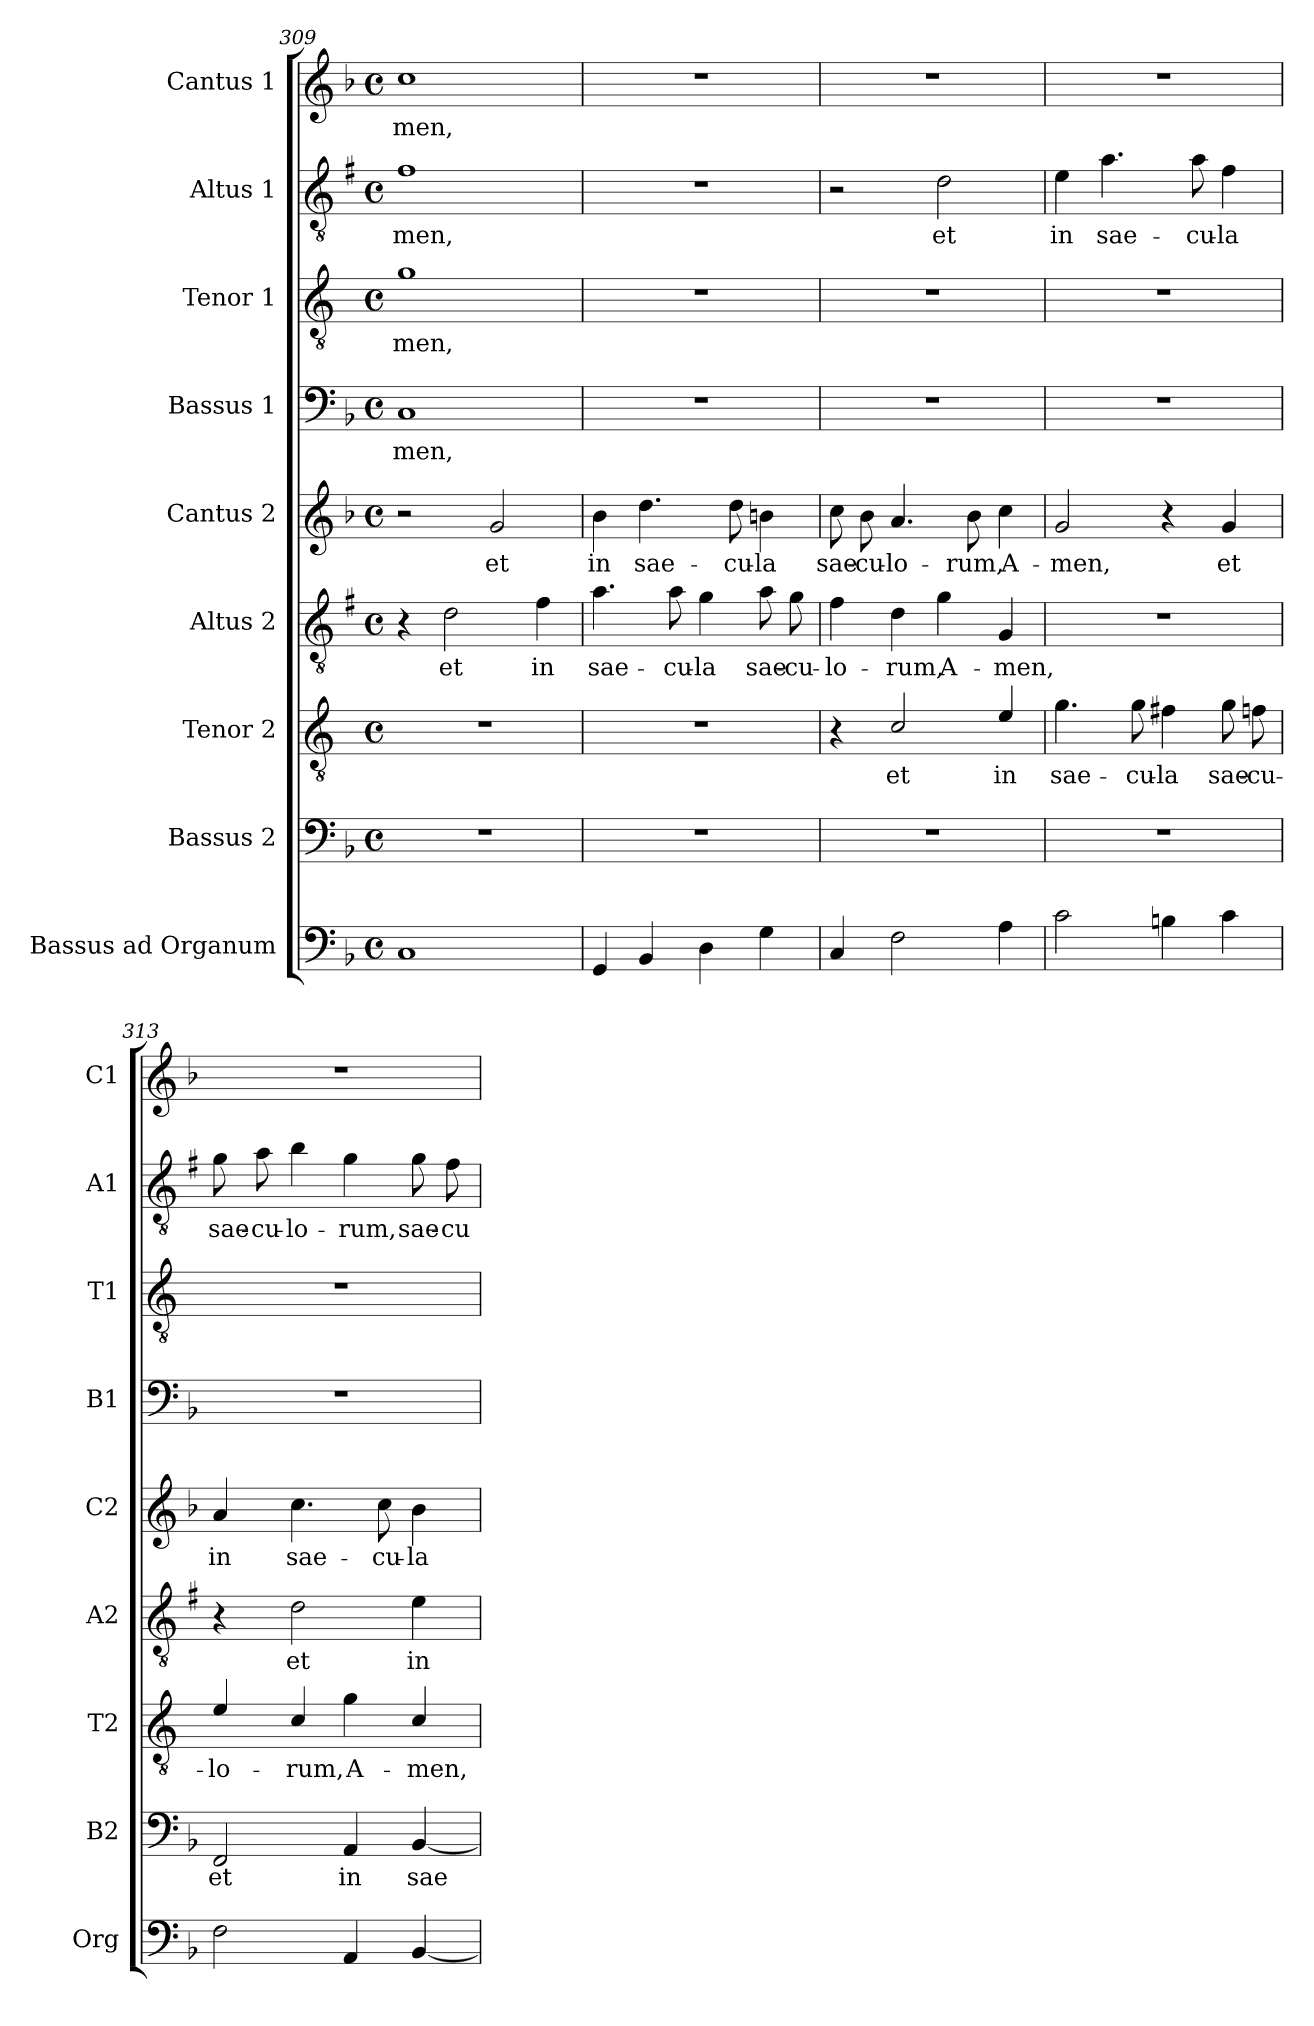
**kern	**kern	**text	**kern	**text	**kern	**text	**kern	**text	**kern	**text	**kern	**text	**kern	**text	**kern	**text
*part9	*part8	*part8	*part7	*part7	*part6	*part6	*part5	*part5	*part4	*part4	*part3	*part3	*part2	*part2	*part1	*part1
*staff9	*staff8	*staff8	*staff7	*staff7	*staff6	*staff6	*staff5	*staff5	*staff4	*staff4	*staff3	*staff3	*staff2	*staff2	*staff1	*staff1
*I"Bassus ad Organum	*I"Bassus 2	*	*I"Tenor 2	*	*I"Altus 2	*	*I"Cantus 2	*	*I"Bassus 1	*	*I"Tenor 1	*	*I"Altus 1	*	*I"Cantus 1	*
*I'Org	*I'B2	*	*I'T2	*	*I'A2	*	*I'C2	*	*I'B1	*	*I'T1	*	*I'A1	*	*I'C1	*
*clefF4	*clefF4	*	*clefGv2	*	*clefGv2	*	*clefG2	*	*clefF4	*	*clefGv2	*	*clefGv2	*	*clefG2	*
*	*	*	*ITrd4c7	*	*ITrd1c2	*	*	*	*	*	*ITrd4c7	*	*ITrd1c2	*	*	*
*k[b-]	*k[b-]	*	*k[b-]	*	*k[b-]	*	*k[b-]	*	*k[b-]	*	*k[b-]	*	*k[b-]	*	*k[b-]	*
*F:	*F:	*	*F:	*	*F:	*	*F:	*	*F:	*	*F:	*	*F:	*	*F:	*
*M4/4	*M4/4	*	*M4/4	*	*M4/4	*	*M4/4	*	*M4/4	*	*M4/4	*	*M4/4	*	*M4/4	*
*met(c)	*met(c)	*	*met(c)	*	*met(c)	*	*met(c)	*	*met(c)	*	*met(c)	*	*met(c)	*	*met(c)	*
=309	=309	=309	=309	=309	=309	=309	=309	=309	=309	=309	=309	=309	=309	=309	=309	=309
!	!	!	!	!	!	!	!	!	!	!LO:LY:b	!	!LO:LY:b	!	!LO:LY:b	!	!LO:LY:b
1C	1r	.	1r	.	4r	.	2r	.	1C	-men,	1c	-men,	1e	-men,	1cc	-men,
!	!	!	!	!	!	!LO:LY:b	!	!	!	!	!	!	!	!	!	!
.	.	.	.	.	2c\	et	.	.	.	.	.	.	.	.	.	.
!	!	!	!	!	!	!	!	!LO:LY:b	!	!	!	!	!	!	!	!
.	.	.	.	.	.	.	2g/	et	.	.	.	.	.	.	.	.
!	!	!	!	!	!	!LO:LY:b	!	!	!	!	!	!	!	!	!	!
.	.	.	.	.	4e\	in	.	.	.	.	.	.	.	.	.	.
=310	=310	=310	=310	=310	=310	=310	=310	=310	=310	=310	=310	=310	=310	=310	=310	=310
!	!	!	!	!	!	!LO:LY:b	!	!LO:LY:b	!	!	!	!	!	!	!	!
4GG/	1r	.	1r	.	4.g\	sae-	4b-\	in	1r	.	1r	.	1r	.	1r	.
!	!	!	!	!	!	!	!	!LO:LY:b	!	!	!	!	!	!	!	!
4BB-/	.	.	.	.	.	.	4.dd\	sae-	.	.	.	.	.	.	.	.
!	!	!	!	!	!	!LO:LY:b	!	!	!	!	!	!	!	!	!	!
.	.	.	.	.	8g\	-cu-	.	.	.	.	.	.	.	.	.	.
!	!	!	!	!	!	!LO:LY:b	!	!	!	!	!	!	!	!	!	!
4D\	.	.	.	.	4f\	-la	.	.	.	.	.	.	.	.	.	.
!	!	!	!	!	!	!	!	!LO:LY:b	!	!	!	!	!	!	!	!
.	.	.	.	.	.	.	8dd\	-cu-	.	.	.	.	.	.	.	.
!	!	!	!	!	!	!LO:LY:b	!	!LO:LY:b	!	!	!	!	!	!	!	!
4G\	.	.	.	.	8g\	sae-	4bn\	-la	.	.	.	.	.	.	.	.
!	!	!	!	!	!	!LO:LY:b	!	!	!	!	!	!	!	!	!	!
.	.	.	.	.	8f\	-cu-	.	.	.	.	.	.	.	.	.	.
!!LO:PB:g=z
=311	=311	=311	=311	=311	=311	=311	=311	=311	=311	=311	=311	=311	=311	=311	=311	=311
!	!	!	!	!	!	!LO:LY:b	!	!LO:LY:b	!	!	!	!	!	!	!	!
4C/	1r	.	4r	.	4e\	-lo-	8cc\	sae-	1r	.	1r	.	2r	.	1r	.
!	!	!	!	!	!	!	!	!LO:LY:b	!	!	!	!	!	!	!	!
.	.	.	.	.	.	.	8b-\	-cu-	.	.	.	.	.	.	.	.
!	!	!	!	!LO:LY:b	!	!LO:LY:b	!	!LO:LY:b	!	!	!	!	!	!	!	!
2F\	.	.	2F/	et	4c\	-rum,	4.a/	-lo-	.	.	.	.	.	.	.	.
!	!	!	!	!	!	!LO:LY:b	!	!	!	!	!	!	!	!LO:LY:b	!	!
.	.	.	.	.	4f\	A-	.	.	.	.	.	.	2c\	et	.	.
!	!	!	!	!	!	!	!	!LO:LY:b	!	!	!	!	!	!	!	!
.	.	.	.	.	.	.	8b-\	-rum,	.	.	.	.	.	.	.	.
!	!	!	!	!LO:LY:b	!	!LO:LY:b	!	!LO:LY:b	!	!	!	!	!	!	!	!
4A\	.	.	4A/	in	4F/	-men,	4cc\	A-	.	.	.	.	.	.	.	.
=312	=312	=312	=312	=312	=312	=312	=312	=312	=312	=312	=312	=312	=312	=312	=312	=312
!	!	!	!	!LO:LY:b	!	!	!	!LO:LY:b	!	!	!	!	!	!LO:LY:b	!	!
2c\	1r	.	4.c\	sae-	1r	.	2g/	-men,	1r	.	1r	.	4d\	in	1r	.
!	!	!	!	!	!	!	!	!	!	!	!	!	!	!LO:LY:b	!	!
.	.	.	.	.	.	.	.	.	.	.	.	.	4.g\	sae-	.	.
!	!	!	!	!LO:LY:b	!	!	!	!	!	!	!	!	!	!	!	!
.	.	.	8c\	-cu-	.	.	.	.	.	.	.	.	.	.	.	.
!	!	!	!	!LO:LY:b	!	!	!	!	!	!	!	!	!	!	!	!
4Bn\	.	.	4Bn\	-la	.	.	4r	.	.	.	.	.	.	.	.	.
!	!	!	!	!	!	!	!	!	!	!	!	!	!	!LO:LY:b	!	!
.	.	.	.	.	.	.	.	.	.	.	.	.	8g\	-cu-	.	.
!	!	!	!	!LO:LY:b	!	!	!	!LO:LY:b	!	!	!	!	!	!LO:LY:b	!	!
4c\	.	.	8c\	sae-	.	.	4g/	et	.	.	.	.	4e\	-la	.	.
!	!	!	!	!LO:LY:b	!	!	!	!	!	!	!	!	!	!	!	!
.	.	.	8B-X\	-cu-	.	.	.	.	.	.	.	.	.	.	.	.
=313	=313	=313	=313	=313	=313	=313	=313	=313	=313	=313	=313	=313	=313	=313	=313	=313
!	!	!LO:LY:b	!	!LO:LY:b	!	!	!	!LO:LY:b	!	!	!	!	!	!LO:LY:b	!	!
2F\	2FF/	et	4A/	-lo-	4r	.	4a/	in	1r	.	1r	.	8f\	sae-	1r	.
!	!	!	!	!	!	!	!	!	!	!	!	!	!	!LO:LY:b	!	!
.	.	.	.	.	.	.	.	.	.	.	.	.	8g\	-cu-	.	.
!	!	!	!	!LO:LY:b	!	!LO:LY:b	!	!LO:LY:b	!	!	!	!	!	!LO:LY:b	!	!
.	.	.	4F/	-rum,	2c\	et	4.cc\	sae-	.	.	.	.	4a\	-lo-	.	.
!	!	!LO:LY:b	!	!LO:LY:b	!	!	!	!	!	!	!	!	!	!LO:LY:b	!	!
4AA/	4AA/	in	4c\	A-	.	.	.	.	.	.	.	.	4f\	-rum,	.	.
!	!	!	!	!	!	!	!	!LO:LY:b	!	!	!	!	!	!	!	!
.	.	.	.	.	.	.	8cc\	-cu-	.	.	.	.	.	.	.	.
!	!	!LO:LY:b	!	!LO:LY:b	!	!LO:LY:b	!	!LO:LY:b	!	!	!	!	!	!LO:LY:b	!	!
[4BB-/	[4BB-/	sae-	4F/	-men,	4d\	in	4b-\	-la	.	.	.	.	8f\	sae-	.	.
!	!	!	!	!	!	!	!	!	!	!	!	!	!	!LO:LY:b	!	!
.	.	.	.	.	.	.	.	.	.	.	.	.	8e\	-cu-	.	.
=	=	=	=	=	=	=	=	=	=	=	=	=	=	=	=	=
*-	*-	*-	*-	*-	*-	*-	*-	*-	*-	*-	*-	*-	*-	*-	*-	*-
